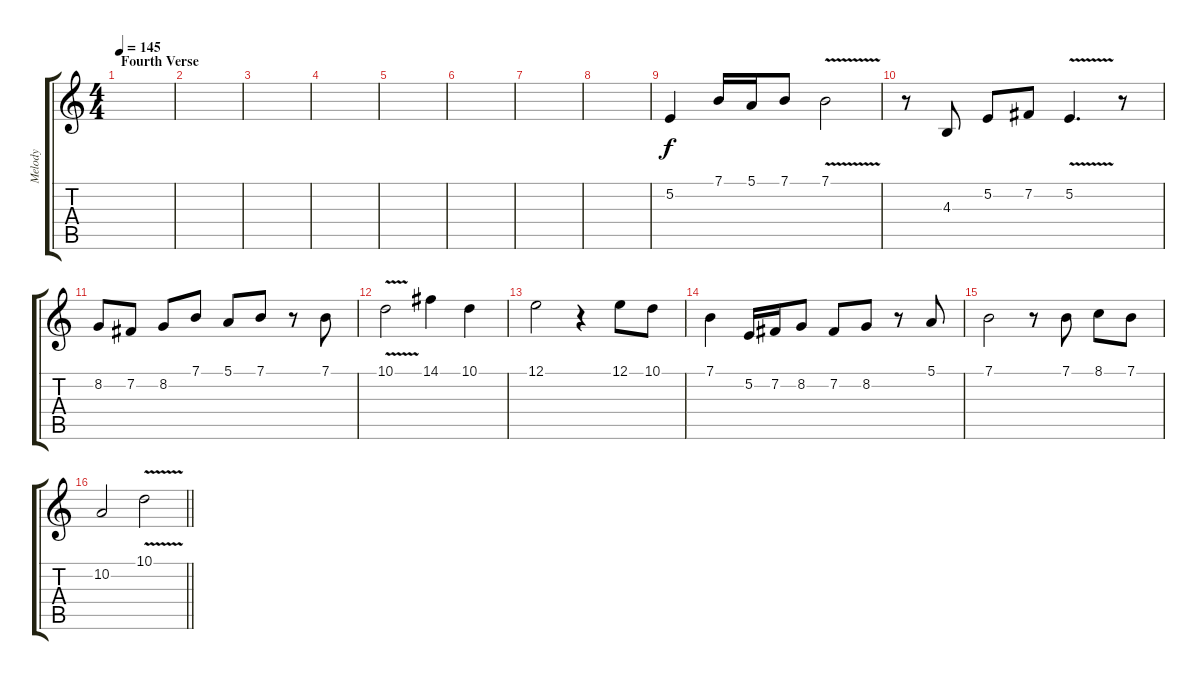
\track ("Melody" "Melody") {instrument harmonica}
\staff {score tabs}
\tuning (E4 B3 G3 D3 A2 E2) {hide}
\ts (4 4)
\section ("" "Fourth Verse")
\tempo 145
\clef g2
\ks c
|
|
|
|
|
|
|
|
5.2.4 7.1.16 5.1.16 7.1.8 7.1{v}.2 |
r.8 4.3.8 5.2.8 7.2.8 5.2{v}.4{d} r.8 |
8.2.8 7.2.8 8.2.8 7.1.8 5.1.8 7.1.8 r.8 7.1.8 |
10.1{v}.2 14.1.4 10.1.4 |
12.1.2 r.4 12.1.8 10.1.8 |
7.1.4 5.2.16 7.2.16 8.2.8 7.2.8 8.2.8 r.8 5.1.8 |
7.1.2 r.8 7.1.8 8.1.8 7.1.8 |
\barLineRight lightlight
10.2.2 10.1{v}.2
